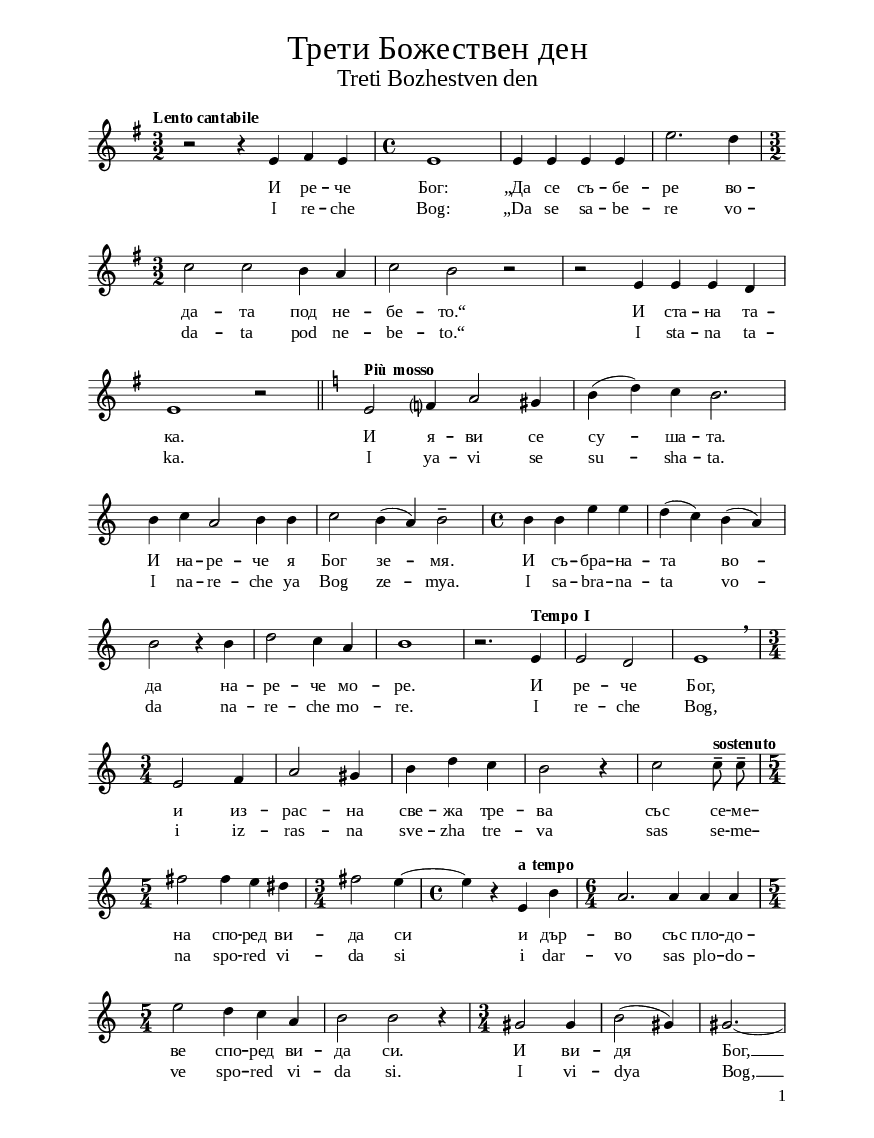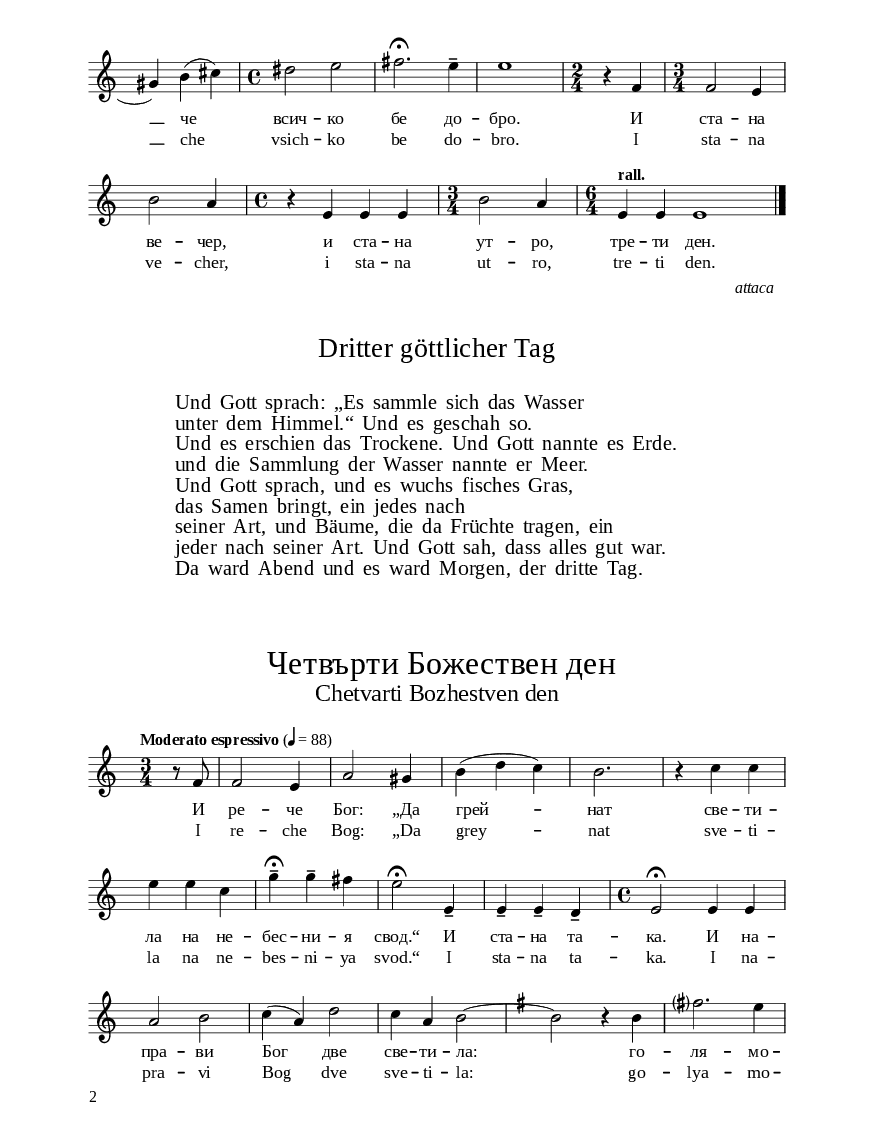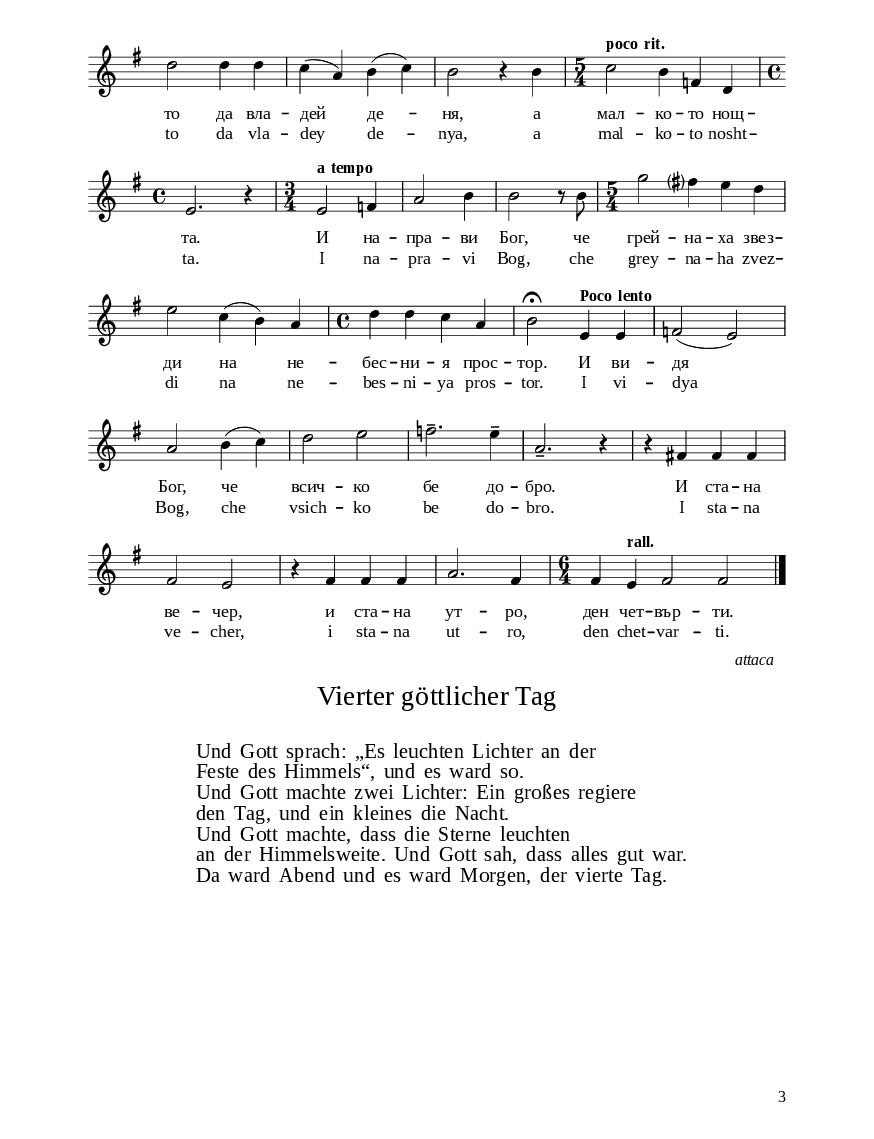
\version "2.24.1"

% include paper part and global functions
\include "include/globals.ily"

\bookpart {
  \label #'ref193
  \tocItem \markup "     Трети Божествен ден – Treti Bozhestven den"
  \include "include/bookpart-paper.ily"
  \score {
    \include "include/score-layout.ily"

    \new Voice \absolute {
      \clef treble
      \key e \minor
      \time 3/2
      \tempo "Lento cantabile"
      \autoBeamOff
      r2 r4  e'4  fis'4
      e'4 | % 2
      \time 4/4  | % 2
      e'1 | % 3
      e'4  e'4  e'4  e'4 | % 4
      e''2. d''4 \break  | % 5
      \time 3/2   | % 5
      c''2 c''2 b'4  a'4 | % 6
      c''2 b'2 r2 | % 7
      r2  e'4  e'4  e'4  d'4 \break | % 8
      e'1 r2 \bar "||"
      \key a \minor | % 9
      e'2 ^\markup{ \bold {Più mosso} }  f'?4  a'2
      gis'4 | \barNumberCheck #10
      b'4 ( d''4 ) c''4 b'2. \break | % 11
      b'4 c''4  a'2 b'4 b'4
      | % 12
      c''2 b'4 (  a'4 ) b'2 -- | % 13
      \time 4/4  | % 13
      b'4 b'4 e''4 e''4 | % 14
      d''4 ( c''4 ) b'4 (  a'4 )
      \break | % 15
      b'2 r4 b'4 | % 16
      d''2 c''4  a'4 | % 17
      b'1 | % 18
      r2.  e'4 ^\markup{ \bold {Tempo I} } | % 19
      e'2  d'2 | \barNumberCheck #20
      e'1 \breathe  \break | % 21
      \time 3/4  | % 21
      e'2  f'4  | % 22
      a'2  gis'4 | % 23
      b'4 d''4 c''4 | % 24
      b'2 r4 | % 25
      c''2 c''8 --  ^\markup{ \bold {sostenuto} }
      c''8 -- \break | % 26
      \time 5/4  | % 26
      fis''2 fis''4 e''4 dis''4 | % 27
      \time 3/4  | % 27
      fis''2 e''4 ~ | % 28
      \time 4/4  | % 28
      e''4 r4  e'4 ^\markup{ \bold {a tempo} }
      b'4 | % 29
      \time 6/4  | % 29
      a'2.  a'4  a'4  a'4 \break |
      \time 5/4  |
      e''2 d''4 c''4  a'4  | % 31
      b'2 b'2 r4 | % 32
      \time 3/4  | % 32
      gis'2  gis'4 | % 33
      b'2 (  gis'4 ) | % 34
      gis'2. ~ \break | % 35
      gis'4 b'4 ( cis''4 ) | % 36
      \time 4/4  | % 36
      dis''2 e''2  | % 37
      fis''2. ^\fermata e''4 -- | % 38
      e''1 | % 39
      \time 2/4  | % 39
      r4  f'4 |
      \time 3/4  |
      f'2  e'4 \break | % 41
      b'2  a'4 | % 42
      \time 4/4  | % 42
      r4  e'4  e'4  e'4 | % 43
      \time 3/4  | % 43
      b'2  a'4 | % 44
      \time 6/4  | % 44
      e'4 ^\markup{ \bold {rall.} }  e'4 e'1
      \bar "|."
    }

    \addlyrics {
      И
      ре -- че Бог: „Да се съ -- бе --
      ре во -- да -- та под не -- бе --
      то.“ И ста -- на та -- ка. И я --
      ви се су -- ша -- та. И на --
      ре -- че я Бог зе -- мя. И съ
      -- бра -- на -- та  во -- да на
      -- ре -- че мо -- ре. И ре -- че
      Бог, и из -- рас -- на све -- жа
      тре -- ва със се -- ме -- на спо --
      ред ви -- да си  и дър -- во
      със пло -- до -- ве спо -- ред ви --
      да си. И ви -- дя  Бог, __ че
      всич -- ко бе до -- бро. И ста
      -- на ве -- чер, и ста -- на ут --
      ро, тре -- ти ден.}
      \addlyrics {
        I
        re -- che Bog: „Da se sa -- be --
        re vo -- da -- ta pod ne -- be --
        to.“ I sta -- na ta -- ka. I ya --
        vi se su -- sha -- ta. I na --
        re -- che ya Bog ze -- mya. I sa
        -- bra -- na -- ta  vo -- da na
        -- re -- che mo -- re. I re -- che
        Bog, i iz -- ras -- na sve -- zha
        tre -- va sas se -- me -- na spo --
        red vi -- da si  i dar -- vo
        sas plo -- do -- ve spo -- red vi --
        da si. I vi -- dya  Bog, __ che
        vsich -- ko be do -- bro. I sta
        -- na ve -- cher, i sta -- na ut --
        ro, tre -- ti den.}

        \header {
          title = \titleFunc "Трети Божествен ден" "Treti Bozhestven den"
        }

        \midi{}

      } % score

      \markup \raise #2.8 \override #'(baseline-skip . 2) {
        \column {
          \fill-line \italic { "" "" \concat {"attaca" "   " }}
        }
      }

      \markup \empty-one

      % include foreign translation(s) of the song
      \version "2.24.1"

\markup \fill-line { \fontsize #deTitleFontSize "Dritter göttlicher Tag" }
\markup \null
\markup \null
\markup \fontsize #deCoupletFontSize {
  \hspace #7
  \override #`(baseline-skip . ,deCoupletBaselineSkip)

  \column {
    \line { " " }


    \line { " "Und Gott sprach: „Es sammle sich das Wasser}
    \line { " "unter dem Himmel.“ Und es geschah so.}
    \line { " "Und es erschien das Trockene. Und Gott nannte es Erde.} 
    \line { " " und die Sammlung der Wasser nannte er Meer.}
    \line { " "Und Gott sprach, und es wuchs fisches Gras,}
    \line { " "das Samen bringt, ein jedes nach}
    \line { " "seiner Art, und Bäume, die da Früchte tragen, ein}
    \line { " "jeder nach seiner Art. Und Gott sah, dass alles gut war.}
    \line { " " Da ward Abend und es ward Morgen, der dritte Tag.}


  }
}



       \markup \empty-three

 \label #'ref194
  \tocItem \markup "     Четвърти Божествен ден – Chetvarti Bozhestven den"
       \include "include/bookpart-paper.ily"
  \score {
    \include "include/score-layout.ily"

    \new Voice \absolute {
      \clef treble
      \key a \minor
      \time 3/4
      \tempoFunc "Moderato espressivo" 4 "88"
      \autoBeamOff
      \partial 4
      r8  f'8  | % 2
      f'2  e'4 | % 3
      a'2  gis'4 | % 4
      b'4 ( d''4 c''4 ) | % 5
      b'2. | % 6
      r4 c''4 c''4 \break  | % 7
      e''4 e''4 c''4 | % 8
      g''4 ^\fermata -- g''4 -- fis''4
      | % 9
      e''2 ^\fermata  e'4 -- |
      e'4 --  e'4 --  d'4 -- | % 11
      \time 4/4  | % 11
      e'2 ^\fermata  e'4  e'4 \break | % 12
      a'2 b'2 | % 13
      c''4 (  a'4 ) d''2 | % 14
      c''4  a'4 b'2 ~ | % 15
      \key g \major b'2 r4 b'4 | % 16
      fis''?2. e''4 \break  | % 17
      d''2 d''4 d''4 | % 18
      c''4 (  a'4 ) b'4 ( c''4 ) | % 19
      b'2 r4 b'4 |
      \time 5/4  |
      c''2 ^\markup{ \bold {poco rit.} } b'4
      f'4  d'4 \break | % 21
      \time 4/4  | % 21
      e'2. r4 | % 22
      \time 3/4  | % 22
      e'2 ^\markup{ \bold {a tempo} }  f'4 | % 23
      a'2 b'4 | % 24
      b'2 r8 b'8 | % 25
      \time 5/4  | % 25
      g''2 fis''?4 e''4 d''4 \break  | % 26
      e''2 c''4 ( b'4 )  a'4 | % 27
      \time 4/4  | % 27
      d''4 d''4 c''4  a'4 | % 28
      b'2 ^\fermata  e'4 ^\markup{ \bold {Poco lento} }
      e'4 | % 29
      f'2 (  e'2 ) \break |
      a'2 b'4 ( c''4 ) | % 31
      d''2 e''2 | % 32
      f''2. -- e''4 --  | % 33
      a'2. -- r4 | % 34
      r4  fis'!4  fis'4  fis'4 \break | % 35
      fis'2  e'2 | % 36
      r4  fis'4  fis'4  fis'4 | % 37
      a'2.  fis'4 | % 38
      \time 6/4  | % 38
      fis'4  \tempo "rall." e'4  fis'2
      fis'2 \bar "|."
    }

    \addlyrics {
      И
      ре -- че Бог: „Да грей --
      нат све -- ти -- ла на не -- бес --
      ни -- я свод.“ И ста -- на та --
      ка. И на -- пра -- ви Бог  две
      све -- ти -- ла:  го -- ля -- мо --
      то да вла -- дей  де -- ня,
      а мал -- ко -- то нощ -- та. И на --
      пра -- ви Бог, че грей -- на -- ха
      звез -- ди на  не -- бес -- ни --
      я прос -- тор. И ви -- дя  Бог,
      че  всич -- ко бе до -- бро. И
      ста -- на ве -- чер, и ста -- на
      ут -- ро, ден чет -- вър -- ти.}
      \addlyrics {
        I
        re -- che Bog: „Da grey --
        nat sve -- ti -- la na ne -- bes --
        ni -- ya svod.“ I sta -- na ta --
        ka. I na -- pra -- vi Bog  dve
        sve -- ti -- la:  go -- lya -- mo --
        to da vla -- dey  de -- nya,
        a mal -- ko -- to nosht -- ta. I na --
        pra -- vi Bog, che grey -- na -- ha
        zvez -- di na  ne -- bes -- ni --
        ya pros -- tor. I vi -- dya  Bog,
        che  vsich -- ko be do -- bro. I
        sta -- na ve -- cher, i sta -- na
        ut -- ro, den chet -- var -- ti.}

        \header {
          title = \titleFunc " Четвърти Божествен ден" "Chetvarti Bozhestven den"
        }

        \midi{}

      } % score

      \markup \raise #2.8 \override #'(baseline-skip . 2) {
        \column {
          \fill-line \italic { "" "" \concat {"attaca" "   " }}
        }
      }
      
  

      % include foreign translation(s) of the song
      \version "2.24.2"

\markup \fill-line { \fontsize #deTitleFontSize "Vierter göttlicher Tag" }
\markup \null
\markup \null
\markup \fontsize #deCoupletFontSize {
  \hspace #9
  \override #`(baseline-skip . ,deCoupletBaselineSkip)

  \column {
    \line { " " }


 \line { " " Und Gott sprach: „Es leuchten Lichter an der}
 \line { " " Feste des Himmels“, und es ward so.}

 \line { " "  Und Gott machte zwei Lichter: Ein großes regiere}
 \line { " "  den Tag, und ein kleines die Nacht.}

 \line { " " Und Gott machte, dass die Sterne leuchten}
 \line { " " an der Himmelsweite. Und Gott sah, dass alles gut war.}
 
  \line { " " Da ward Abend und es ward Morgen, der vierte Tag.}

  }
}



      

    } % bookpart

    % Più mosso
    %
